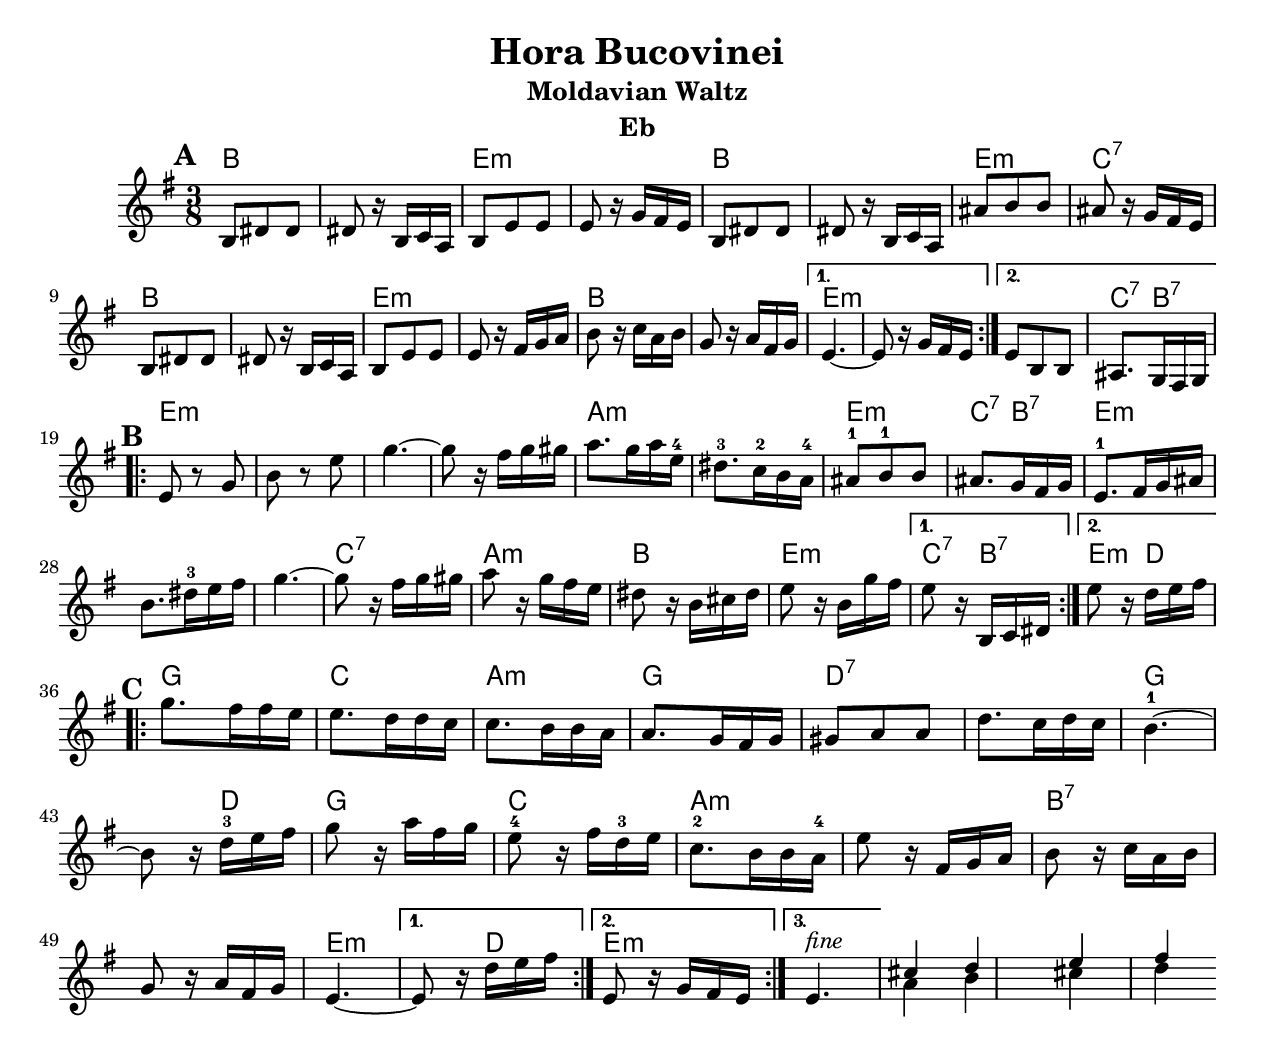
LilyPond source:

\version "2.18.0"
\include "english.ly"
\pointAndClickOff

\paper{
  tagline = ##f
  print-all-headers = ##t
  #(set-paper-size "letter")
}
date = #(strftime "%d-%m-%Y" (localtime (current-time)))

%\markup{ \italic{ " Updated " \date  }  }
%\markup{ Got something to say? }

%#################################### Melody ########################
melody = \relative c {
  \clef treble
  \key g \minor
  \time 3/8
  \set Score.markFormatter = #format-mark-box-alphabet

  %\partial 16*3 a16 d f   %lead in notes

  \repeat volta 2{
    \mark \default
    d8  fs fs
    fs8 r16 d16 ef c|
    d8 g g
    g r16 bf a g|

    d8 fs fs
    fs8 r16 d16 ef c|
    cs'8 d d
    cs r16 bf a g

    d8 fs fs
    fs8 r16 d16 ef c|
    d8 g g
    g r16 a bf c|

    d8 r16 ef c d|
    bf8 r16 c a bf
    %g4.~
  }
  \alternative {
    {
      g4.~
      g8 r16 bf a g
    }
    {
      g8 d d
      cs8. bf16 a bf
    }
  }
  \break
  \repeat volta 2{
    \mark \default
    g'8   r bf
    d8 r g
    bf4.~
    bf8 r16 a bf b

    c8. bf16 c g-4|
    fs8.-3 ef16-2 d c-4
    cs8-1 d-1 d|
    cs8. bf16 a bf

    g8.-1 a16 bf cs|
    d8. fs16-3 g a
    bf4.~
    bf8 r16 a bf b

    c8 r16 bf a g|
    fs8 r16 d e fs
    g8 r16 d bf' a
  }
  \alternative {
    {g8 r16 d, ef fs }
    {g'8 r16 f g a }
  }
  \break


  \repeat volta 3{
    \mark \default
    bf8.  a16 a g
    g8. f16 f ef|
    ef8. d16 d c
    c8. bf16 a bf

    b8 c c
    f8. ef16 f ef
    d4.-1~
    d8 r16 f-3 g a

    bf8 r16 c a bf|
    g8-4 r16 a f-3 g
    ef8.-2 d16 d c-4|
    g'8 r16 a, bf c

    d8 r16 ef c d
    bf8 r16 c a bf|
    g4.~
  }
  \alternative{
    {g8 r16 f' g a}
    {g,8 r16 bf a g}
    {g4.^\markup \italic fine}
  }
  << { e'4 f g a } \\ { c,4 d e f } >>

}
harmony = \relative  c'{
  \repeat unfold 24{s4}
  d4
}


%################################# Lyrics #####################
%\addlyrics{  }
%################################# Chords #######################
harmonies = \chordmode {
  %A part
  d8 s8*5
  g8:m s8*5
  d8 s8*5
  g8:m s8*2
  %a8:7 s8*2
  ef8*3:7
  d8 s8*5
  g8:m s8*5
  d8 s8*5
  g8*9:m
  ef16*3:7 d16*3:7
  %B part
  g8:m s8*11
  c8*6:m
  g8*3:m
  ef16*3:7 d16*3:7
  g8*9:m
  ef8*3:7
  c8*3:m
  d8*3
  g8*3:m
  ef16*3:7 d16*3:7
  g16*3:m f16*3
  %C part
  bf8 s8*2
  ef8*3
  c8*3:m
  bf8 s8*2
  f8:7 s8*5
  bf16*9 f16*3
  bf8*3
  ef8*3
  c8*6:m
  d8*6:7
  g16*9:m f16*3
  g8*3:m
}

\score {\transpose c a
  <<
    \new ChordNames {
      \set chordChanges = ##f
      \harmonies
    }
    \new Staff
    \melody
    %\new Staff \harmony
  >>
  \header{
    title= "Hora Bucovinei"
    subtitle="Moldavian Waltz"
    composer= ""
    instrument = "Eb"
    arranger= ""
  }
  \layout{indent = 1.0\cm}
  \midi{
    \tempo 4 = 120
  }
}
